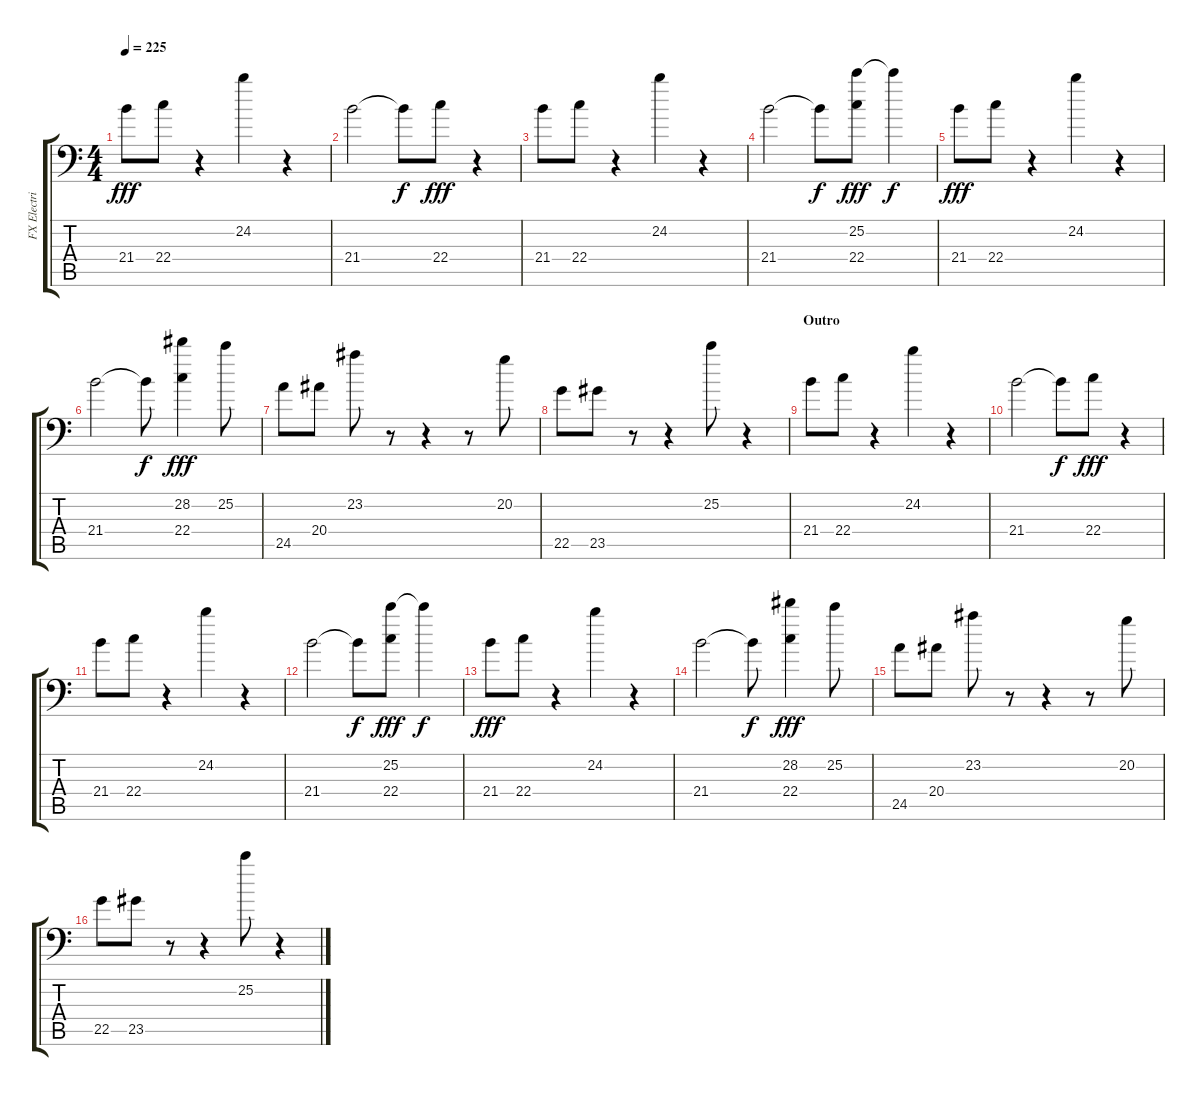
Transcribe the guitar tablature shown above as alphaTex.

\track ("FX Electric" "FX Electri") {instrument guitarfretnoise}
\staff {score tabs}
\tuning (B8 B3 G3 D3 A2 C-1) {hide}
\ts (4 4)
\tempo 225
\clef f4
\ks c
21.4.8{dy fff} 22.4.8 r.4 24.2.4 r.4 |
21.4.2 21.4{t}.8{dy f} 22.4.8{dy fff} r.4 |
21.4.8 22.4.8 r.4 24.2.4 r.4 |
21.4.2 21.4{t}.8{dy f} (25.2 22.4).8{dy fff} 25.2{t}.4{dy f} |
21.4.8{dy fff} 22.4.8 r.4 24.2.4 r.4 |
21.4.2 21.4{t}.8{dy f} (28.2 22.4).4{dy fff} 25.2.8 |
24.5.8 20.4.8 23.2.8 r.8 r.4 r.8 20.2.8 |
22.5.8 23.5.8 r.8 r.4 25.2.8 r.4 |
\section ("" "Outro")
21.4.8 22.4.8 r.4 24.2.4 r.4 |
21.4.2 21.4{t}.8{dy f} 22.4.8{dy fff} r.4 |
21.4.8 22.4.8 r.4 24.2.4 r.4 |
21.4.2 21.4{t}.8{dy f} (25.2 22.4).8{dy fff} 25.2{t}.4{dy f} |
21.4.8{dy fff} 22.4.8 r.4 24.2.4 r.4 |
21.4.2 21.4{t}.8{dy f} (28.2 22.4).4{dy fff} 25.2.8 |
24.5.8 20.4.8 23.2.8 r.8 r.4 r.8 20.2.8 |
22.5.8 23.5.8 r.8 r.4 25.2.8 r.4
